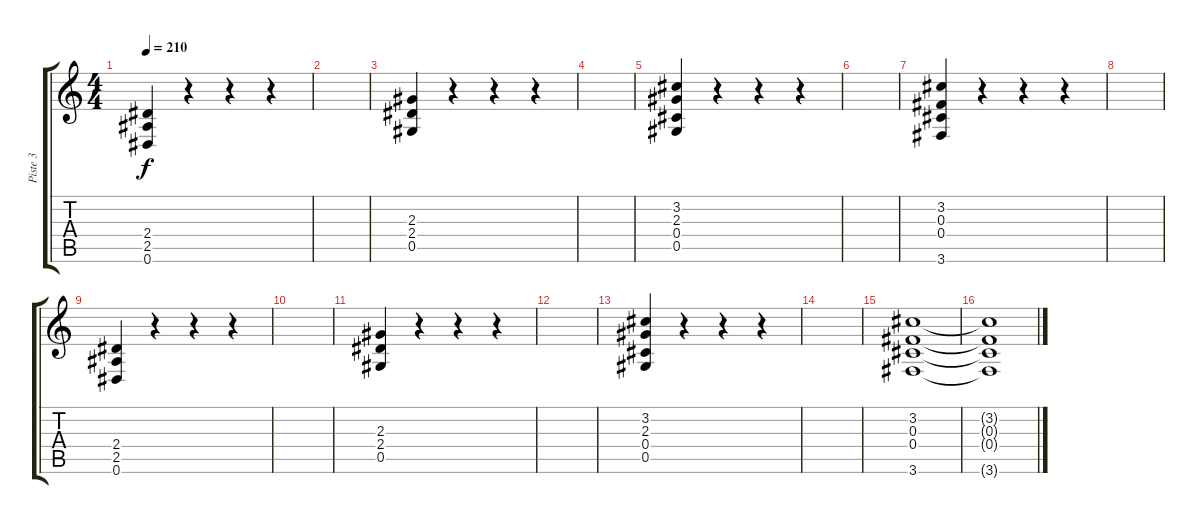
\track ("Piste 3" "Piste 3") {instrument distortionguitar}
\staff {score tabs}
\tuning (Eb4 Bb3 Gb3 Db3 Ab2 Eb2) {hide}
\ts (4 4)
\tempo 210
\clef g2
\ks c
(2.4 2.5 0.6).4{dy f instrument distortionguitar} r.4 r.4 r.4 |
|
(2.3 2.4 0.5).4 r.4 r.4 r.4 |
|
(3.2 2.3 0.4 0.5).4 r.4 r.4 r.4 |
|
(3.2 0.3 0.4 3.6).4 r.4 r.4 r.4 |
|
(2.4 2.5 0.6).4 r.4 r.4 r.4 |
|
(2.3 2.4 0.5).4 r.4 r.4 r.4 |
|
(3.2 2.3 0.4 0.5).4 r.4 r.4 r.4 |
|
(3.2 0.3 0.4 3.6).1 |
(3.2{t} 0.3{t} 0.4{t} 3.6{t}).1
